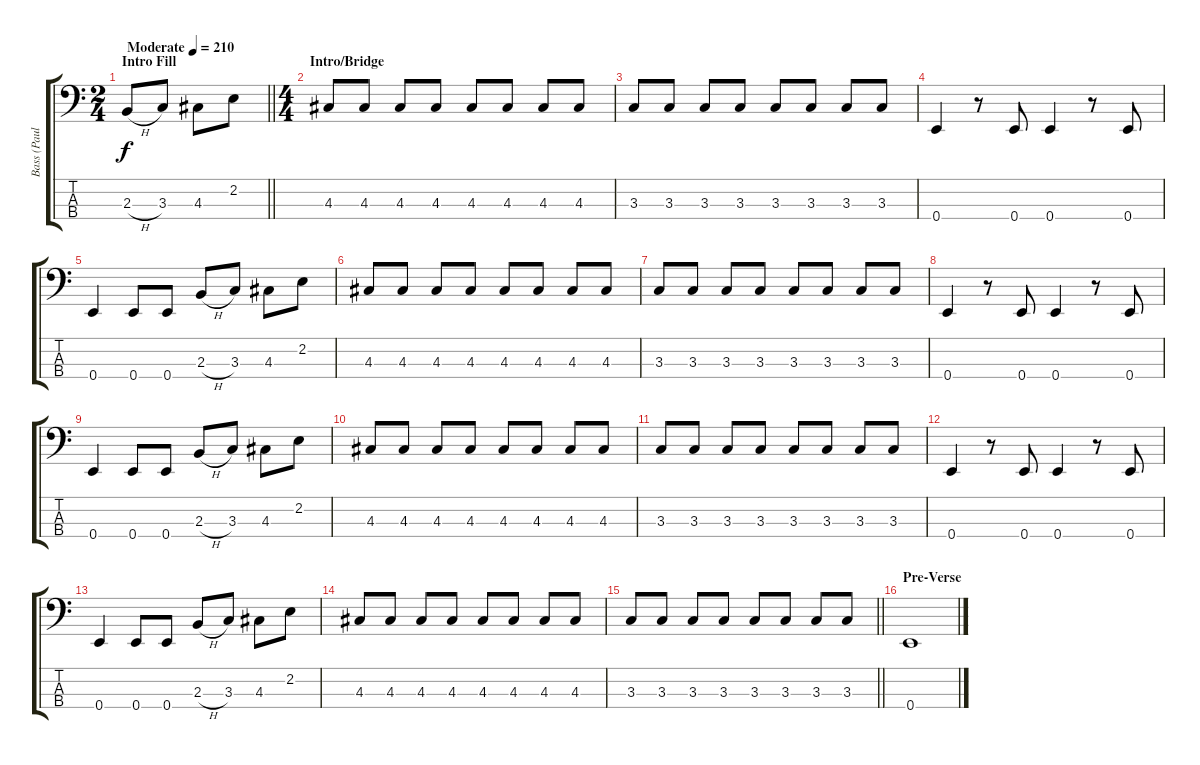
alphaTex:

\track ("Bass (Paul)" "Bass (Paul") {instrument electricbassfinger}
\staff {score tabs}
\tuning (G2 D2 A1 E1) {hide}
\ts (2 4)
\section ("" "Intro Fill")
\tempo (210 "Moderate")
\clef f4
\barLineRight lightlight
\ks c
2.3{h}.8{dy f instrument electricbassfinger} 3.3.8 4.3.8 2.2.8 |
\ts (4 4)
\section ("" "Intro/Bridge")
4.3.8 4.3.8 4.3.8 4.3.8 4.3.8 4.3.8 4.3.8 4.3.8 |
3.3.8 3.3.8 3.3.8 3.3.8 3.3.8 3.3.8 3.3.8 3.3.8 |
0.4.4 r.8 0.4.8 0.4.4 r.8 0.4.8 |
0.4.4 0.4.8 0.4.8 2.3{h}.8 3.3.8 4.3.8 2.2.8 |
4.3.8 4.3.8 4.3.8 4.3.8 4.3.8 4.3.8 4.3.8 4.3.8 |
3.3.8 3.3.8 3.3.8 3.3.8 3.3.8 3.3.8 3.3.8 3.3.8 |
0.4.4 r.8 0.4.8 0.4.4 r.8 0.4.8 |
0.4.4 0.4.8 0.4.8 2.3{h}.8 3.3.8 4.3.8 2.2.8 |
4.3.8 4.3.8 4.3.8 4.3.8 4.3.8 4.3.8 4.3.8 4.3.8 |
3.3.8 3.3.8 3.3.8 3.3.8 3.3.8 3.3.8 3.3.8 3.3.8 |
0.4.4 r.8 0.4.8 0.4.4 r.8 0.4.8 |
0.4.4 0.4.8 0.4.8 2.3{h}.8 3.3.8 4.3.8 2.2.8 |
4.3.8 4.3.8 4.3.8 4.3.8 4.3.8 4.3.8 4.3.8 4.3.8 |
\barLineRight lightlight
3.3.8 3.3.8 3.3.8 3.3.8 3.3.8 3.3.8 3.3.8 3.3.8 |
\section ("" "Pre-Verse")
0.4.1
